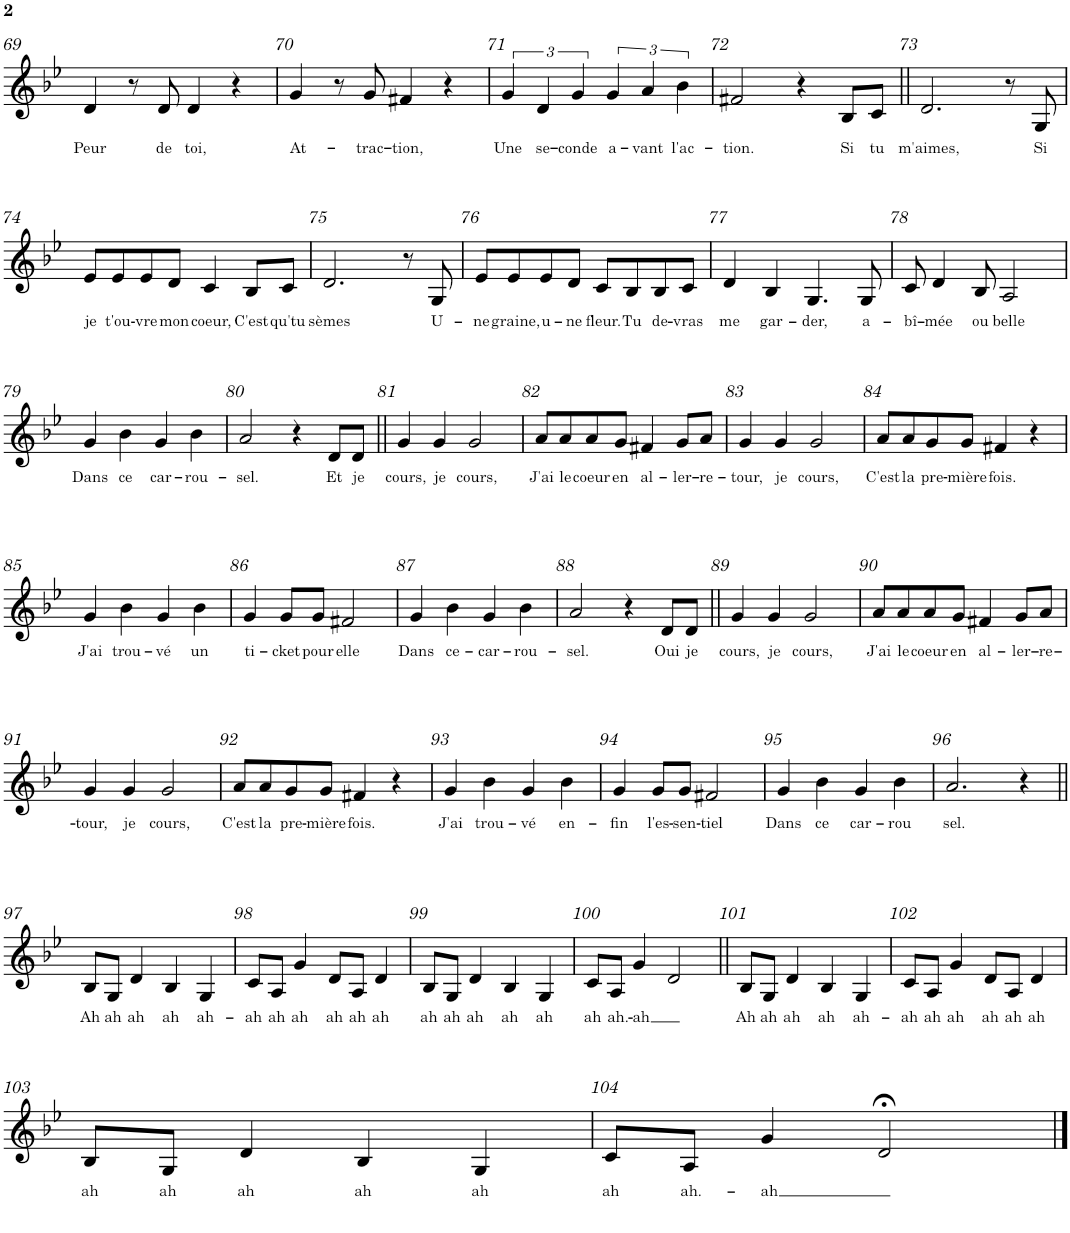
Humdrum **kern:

**kern	**text
*part1	*part1
*staff1	*staff1
*I"Alto	*
*I'A	*
!!LO:PB:g=z
*clefG2	*
*Trd4c7	*
*k[b-e-]	*
*g:	*
*M4/4	*
*met(c)	*
=69	=69
!	!LO:LY:b
4d/	Peur
8r	.
!	!LO:LY:b
8d/	de
!	!LO:LY:b
4d/	toi,
4r	.
=70	=70
!	!LO:LY:b
4g/	At-
8r	.
!	!LO:LY:b
8g/	-trac-
!	!LO:LY:b
4f#X/	-tion,
4r	.
=71	=71
!	!LO:LY:b
6g/	Une
!	!LO:LY:b
6d/	se-
!	!LO:LY:b
6g/	-conde
!	!LO:LY:b
6g/	a-
!	!LO:LY:b
6a/	-vant
!	!LO:LY:b
6b-\	l'ac-
=72	=72
!	!LO:LY:b
2f#X/	-tion.
4r	.
!	!LO:LY:b
8B-/L	Si
!	!LO:LY:b
8c/J	tu
=73||	=73||
!	!LO:LY:b
2.d/	m'aimes,
8r	.
!	!LO:LY:b
8G/	Si
!!LO:LB:g=z
=74	=74
!	!LO:LY:b
8e-/L	je
!	!LO:LY:b
8e-/	t'ou-
!	!LO:LY:b
8e-/	-vre
!	!LO:LY:b
8d/J	mon
!	!LO:LY:b
4c/	coeur,
!	!LO:LY:b
8B-/L	C'est
!	!LO:LY:b
8c/J	qu'tu
=75	=75
!	!LO:LY:b
2.d/	sèmes
8r	.
!	!LO:LY:b
8G/	U-
=76	=76
!	!LO:LY:b
8e-/L	-ne
!	!LO:LY:b
8e-/	graine,
!	!LO:LY:b
8e-/	u-
!	!LO:LY:b
8d/J	-ne
!	!LO:LY:b
8c/L	fleur.
!	!LO:LY:b
8B-/	Tu
!	!LO:LY:b
8B-/	de-
!	!LO:LY:b
8c/J	-vras
=77	=77
!	!LO:LY:b
4d/	me
!	!LO:LY:b
4B-/	gar-
!	!LO:LY:b
4.G/	-der,
!	!LO:LY:b
8G/	a-
=78	=78
!	!LO:LY:b
8c/	-bî-
!	!LO:LY:b
4d/	-mée
!	!LO:LY:b
8B-/	ou
!	!LO:LY:b
2A/	belle
!!LO:LB:g=z
=79	=79
!	!LO:LY:b
4g/	Dans
!	!LO:LY:b
4b-\	ce
!	!LO:LY:b
4g/	car-
!	!LO:LY:b
4b-\	-rou-
=80	=80
!	!LO:LY:b
2a/	-sel.
4r	.
!	!LO:LY:b
8d/L	Et
!	!LO:LY:b
8d/J	je
=81||	=81||
!	!LO:LY:b
4g/	cours,
!	!LO:LY:b
4g/	je
!	!LO:LY:b
2g/	cours,
=82	=82
!	!LO:LY:b
8a/L	J'ai
!	!LO:LY:b
8a/	le
!	!LO:LY:b
8a/	coeur
!	!LO:LY:b
8g/J	en
!	!LO:LY:b
4f#X/	al-
!	!LO:LY:b
8g/L	-ler-
!	!LO:LY:b
8a/J	-re-
=83	=83
!	!LO:LY:b
4g/	-tour,
!	!LO:LY:b
4g/	je
!	!LO:LY:b
2g/	cours,
=84	=84
!	!LO:LY:b
8a/L	C'est
!	!LO:LY:b
8a/	la
!	!LO:LY:b
8g/	pre-
!	!LO:LY:b
8g/J	-mière
!	!LO:LY:b
4f#X/	fois.
4r	.
!!LO:LB:g=z
=85	=85
!	!LO:LY:b
4g/	J'ai
!	!LO:LY:b
4b-\	trou-
!	!LO:LY:b
4g/	-vé
!	!LO:LY:b
4b-\	un
=86	=86
!	!LO:LY:b
4g/	ti-
!	!LO:LY:b
8g/L	-cket
!	!LO:LY:b
8g/J	pour
!	!LO:LY:b
2f#X/	elle
=87	=87
!	!LO:LY:b
4g/	Dans
!	!LO:LY:b
4b-\	ce-
!	!LO:LY:b
4g/	-car-
!	!LO:LY:b
4b-\	-rou-
=88	=88
!	!LO:LY:b
2a/	-sel.
4r	.
!	!LO:LY:b
8d/L	Oui
!	!LO:LY:b
8d/J	je
=89||	=89||
!	!LO:LY:b
4g/	cours,
!	!LO:LY:b
4g/	je
!	!LO:LY:b
2g/	cours,
=90	=90
!	!LO:LY:b
8a/L	J'ai
!	!LO:LY:b
8a/	le
!	!LO:LY:b
8a/	coeur
!	!LO:LY:b
8g/J	en
!	!LO:LY:b
4f#X/	al-
!	!LO:LY:b
8g/L	-ler-
!	!LO:LY:b
8a/J	-re-
!!LO:LB:g=z
=91	=91
!	!LO:LY:b
4g/	-tour,
!	!LO:LY:b
4g/	je
!	!LO:LY:b
2g/	cours,
=92	=92
!	!LO:LY:b
8a/L	C'est
!	!LO:LY:b
8a/	la
!	!LO:LY:b
8g/	pre-
!	!LO:LY:b
8g/J	-mière
!	!LO:LY:b
4f#X/	fois.
4r	.
=93	=93
!	!LO:LY:b
4g/	J'ai
!	!LO:LY:b
4b-\	trou-
!	!LO:LY:b
4g/	-vé
!	!LO:LY:b
4b-\	en-
=94	=94
!	!LO:LY:b
4g/	-fin
!	!LO:LY:b
8g/L	l'es-
!	!LO:LY:b
8g/J	-sen-
!	!LO:LY:b
2f#X/	-tiel
=95	=95
!	!LO:LY:b
4g/	Dans
!	!LO:LY:b
4b-\	ce
!	!LO:LY:b
4g/	car-
!	!LO:LY:b
4b-\	-rou
=96	=96
!	!LO:LY:b
2.a/	sel.
4r	.
!!LO:LB:g=z
=97||	=97||
!	!LO:LY:b
8B-/L	Ah
!	!LO:LY:b
8G/J	ah
!	!LO:LY:b
4d/	ah
!	!LO:LY:b
4B-/	ah
!	!LO:LY:b
4G/	ah-
=98	=98
!	!LO:LY:b
8c/L	-ah
!	!LO:LY:b
8A/J	ah
!	!LO:LY:b
4g/	ah
!	!LO:LY:b
8d/L	ah
!	!LO:LY:b
8A/J	ah
!	!LO:LY:b
4d/	ah
=99	=99
!	!LO:LY:b
8B-/L	ah
!	!LO:LY:b
8G/J	ah
!	!LO:LY:b
4d/	ah
!	!LO:LY:b
4B-/	ah
!	!LO:LY:b
4G/	ah
=100	=100
!	!LO:LY:b
8c/L	ah
!	!LO:LY:b
8A/J	ah.-
!	!LO:LY:b
4g/	-ah
2d/	.
=101||	=101||
!	!LO:LY:b
8B-/L	Ah
!	!LO:LY:b
8G/J	ah
!	!LO:LY:b
4d/	ah
!	!LO:LY:b
4B-/	ah
!	!LO:LY:b
4G/	ah-
=102	=102
!	!LO:LY:b
8c/L	-ah
!	!LO:LY:b
8A/J	ah
!	!LO:LY:b
4g/	ah
!	!LO:LY:b
8d/L	ah
!	!LO:LY:b
8A/J	ah
!	!LO:LY:b
4d/	ah
!!LO:LB:g=z
=103	=103
!	!LO:LY:b
8B-/L	ah
!	!LO:LY:b
8G/J	ah
!	!LO:LY:b
4d/	ah
!	!LO:LY:b
4B-/	ah
!	!LO:LY:b
4G/	ah
=104	=104
!	!LO:LY:b
8c/L	ah
!	!LO:LY:b
8A/J	ah.-
!	!LO:LY:b
4g/	-ah
2d;</	.
==	==
*-	*-
